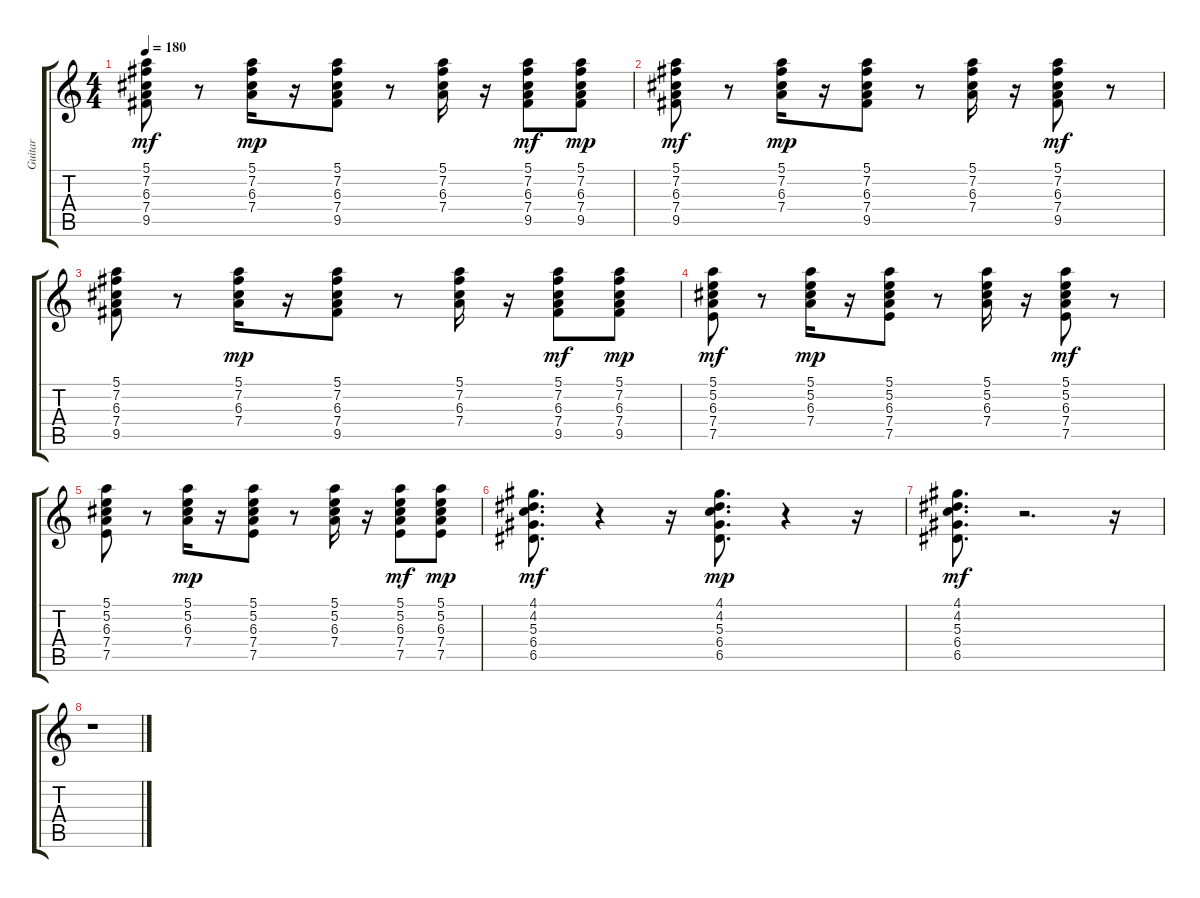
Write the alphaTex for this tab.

\track ("Guitar" "Guitar") {instrument acousticguitarsteel}
\staff {score tabs}
\tuning (E4 B3 G3 D3 A2 E2) {hide}
\ts (4 4)
\tempo 180
\clef g2
\ks c
(5.1 7.2 6.3 7.4 9.5).8{dy mf} r.8 (5.1 7.2 6.3 7.4).16{dy mp} r.16 (5.1 7.2 6.3 7.4 9.5).8 r.8 (5.1 7.2 6.3 7.4).16 r.16 (5.1 7.2 6.3 7.4 9.5).8{dy mf} (5.1 7.2 6.3 7.4 9.5).8{dy mp} |
(5.1 7.2 6.3 7.4 9.5).8{dy mf} r.8 (5.1 7.2 6.3 7.4).16{dy mp} r.16 (5.1 7.2 6.3 7.4 9.5).8 r.8 (5.1 7.2 6.3 7.4).16 r.16 (5.1 7.2 6.3 7.4 9.5).8{dy mf} r.8 |
(5.1 7.2 6.3 7.4 9.5).8 r.8 (5.1 7.2 6.3 7.4).16{dy mp} r.16 (5.1 7.2 6.3 7.4 9.5).8 r.8 (5.1 7.2 6.3 7.4).16 r.16 (5.1 7.2 6.3 7.4 9.5).8{dy mf} (5.1 7.2 6.3 7.4 9.5).8{dy mp} |
(5.1 5.2 6.3 7.4 7.5).8{dy mf} r.8 (5.1 5.2 6.3 7.4).16{dy mp} r.16 (5.1 5.2 6.3 7.4 7.5).8 r.8 (5.1 5.2 6.3 7.4).16 r.16 (5.1 5.2 6.3 7.4 7.5).8{dy mf} r.8 |
(5.1 5.2 6.3 7.4 7.5).8 r.8 (5.1 5.2 6.3 7.4).16{dy mp} r.16 (5.1 5.2 6.3 7.4 7.5).8 r.8 (5.1 5.2 6.3 7.4).16 r.16 (5.1 5.2 6.3 7.4 7.5).8{dy mf} (5.1 5.2 6.3 7.4 7.5).8{dy mp} |
(4.1 4.2 5.3 6.4 6.5).8{d dy mf} r.4 r.16 (4.1 4.2 5.3 6.4 6.5).8{d dy mp} r.4 r.16 |
(4.1 4.2 5.3 6.4 6.5).8{d dy mf} r.2{d} r.16 |
r.1
